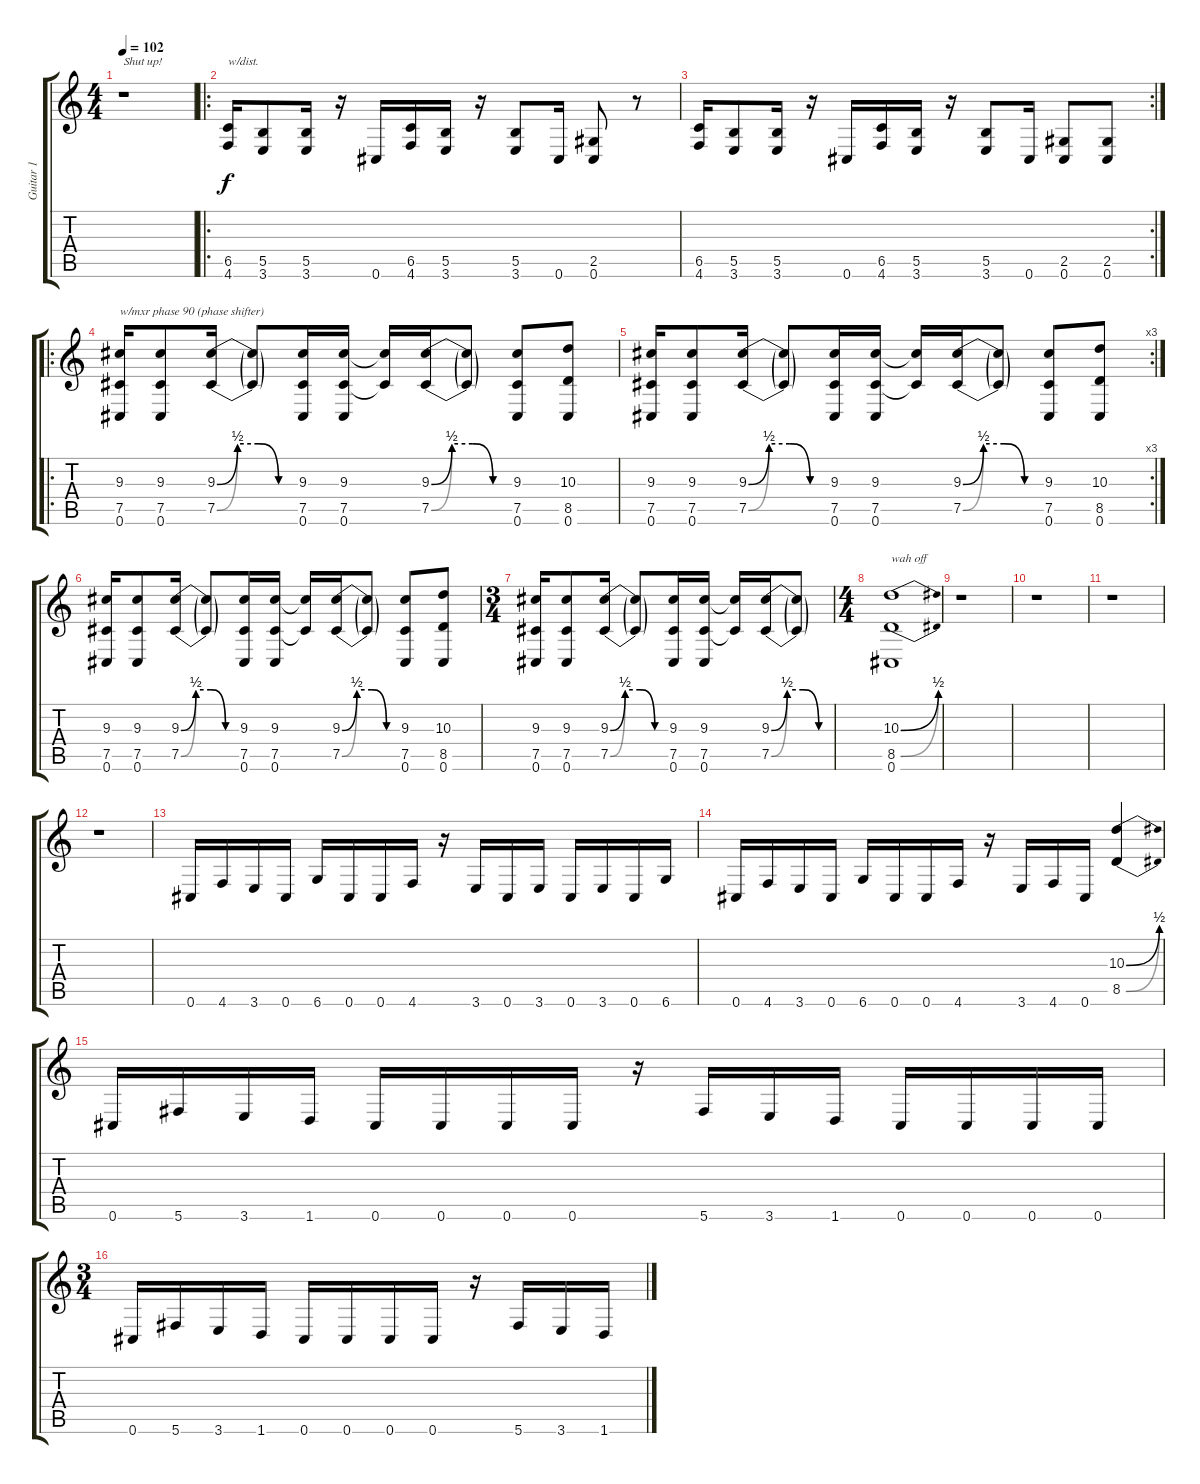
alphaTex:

\track ("Guitar 1" "Guitar 1") {instrument distortionguitar}
\staff {score tabs}
\tuning (Db4 Ab3 E3 B2 Gb2 Db2) {hide}
\ts (4 4)
\tempo 102
\clef g2
\ks c
r.1{txt "Shut up!" dy f instrument distortionguitar} |
\ro
(6.5 4.6).16{txt "w/dist."} (5.5 3.6).8 (5.5 3.6).16 r.16 0.6.16 (6.5 4.6).16 (5.5 3.6).16 r.16 (5.5 3.6).8 0.6.16 (2.5 0.6).8 r.8 |
\rc 2
(6.5 4.6).16 (5.5 3.6).8 (5.5 3.6).16 r.16 0.6.16 (6.5 4.6).16 (5.5 3.6).16 r.16 (5.5 3.6).8 0.6.16 (2.5 0.6).8 (2.5 0.6).8 |
\ro
(9.3 7.5 0.6).16{txt "w/mxr phase 90 (phase shifter)"} (9.3 7.5 0.6).8 (9.3{be (custom 0 0 15 2 30 2 45 0 60 0)} 7.5{be (custom 0 0 15 2 30 2 45 0 60 0)}).16 (9.3{t} 7.5{t}).8 (9.3 7.5 0.6).16 (9.3 7.5 0.6).16 (9.3{t} 7.5{t}).16 (9.3{be (custom 0 0 15 2 30 2 45 0 60 0)} 7.5{be (custom 0 0 15 2 30 2 45 0 60 0)}).16 (9.3{t} 7.5{t}).8 (9.3 7.5 0.6).8 (10.3 8.5 0.6).8 |
\rc 3
(9.3 7.5 0.6).16 (9.3 7.5 0.6).8 (9.3{be (custom 0 0 15 2 30 2 45 0 60 0)} 7.5{be (custom 0 0 15 2 30 2 45 0 60 0)}).16 (9.3{t} 7.5{t}).8 (9.3 7.5 0.6).16 (9.3 7.5 0.6).16 (9.3{t} 7.5{t}).16 (9.3{be (custom 0 0 15 2 30 2 45 0 60 0)} 7.5{be (custom 0 0 15 2 30 2 45 0 60 0)}).16 (9.3{t} 7.5{t}).8 (9.3 7.5 0.6).8 (10.3 8.5 0.6).8 |
(9.3 7.5 0.6).16 (9.3 7.5 0.6).8 (9.3{be (custom 0 0 15 2 30 2 45 0 60 0)} 7.5{be (custom 0 0 15 2 30 2 45 0 60 0)}).16 (9.3{t} 7.5{t}).8 (9.3 7.5 0.6).16 (9.3 7.5 0.6).16 (9.3{t} 7.5{t}).16 (9.3{be (custom 0 0 15 2 30 2 45 0 60 0)} 7.5{be (custom 0 0 15 2 30 2 45 0 60 0)}).16 (9.3{t} 7.5{t}).8 (9.3 7.5 0.6).8 (10.3 8.5 0.6).8 |
\ts (3 4)
(9.3 7.5 0.6).16 (9.3 7.5 0.6).8 (9.3{be (custom 0 0 15 2 30 2 45 0 60 0)} 7.5{be (custom 0 0 15 2 30 2 45 0 60 0)}).16 (9.3{t} 7.5{t}).8 (9.3 7.5 0.6).16 (9.3 7.5 0.6).16 (9.3{t} 7.5{t}).16 (9.3{be (custom 0 0 15 2 30 2 45 0 60 0)} 7.5{be (custom 0 0 15 2 30 2 45 0 60 0)}).16 (9.3{t} 7.5{t}).8 |
\ts (4 4)
(10.3{be (bend 0 0 60 2)} 8.5{be (bend 0 0 60 2)} 0.6).1{txt "wah off"} |
r.1 |
r.1 |
r.1 |
r.1 |
0.6.16 4.6.16 3.6.16 0.6.16 6.6.16 0.6.16 0.6.16 4.6.16 r.16 3.6.16 0.6.16 3.6.16 0.6.16 3.6.16 0.6.16 6.6.16 |
0.6.16 4.6.16 3.6.16 0.6.16 6.6.16 0.6.16 0.6.16 4.6.16 r.16 3.6.16 4.6.16 0.6.16 (10.3{be (bend 0 0 60 2)} 8.5{be (bend 0 0 60 2)}).4 |
0.6.16 5.6.16 3.6.16 1.6.16 0.6.16 0.6.16 0.6.16 0.6.16 r.16 5.6.16 3.6.16 1.6.16 0.6.16 0.6.16 0.6.16 0.6.16 |
\ts (3 4)
0.6.16 5.6.16 3.6.16 1.6.16 0.6.16 0.6.16 0.6.16 0.6.16 r.16 5.6.16 3.6.16 1.6.16
